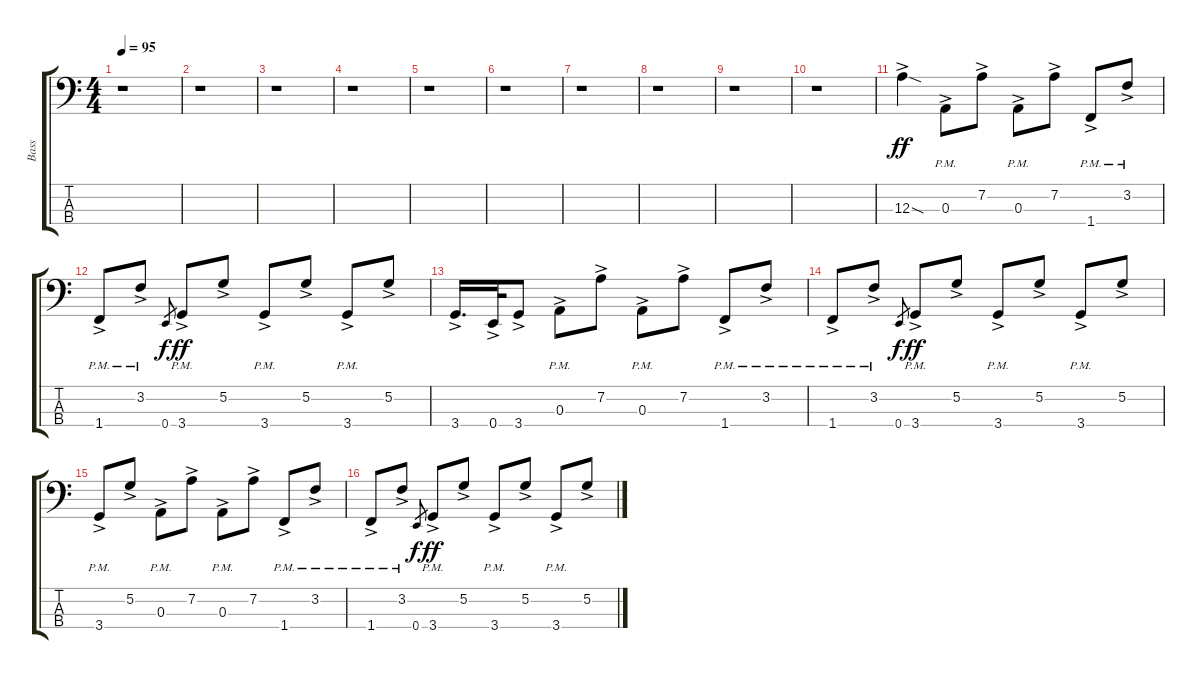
\track ("Bass" "Bass") {instrument electricbassfinger}
\staff {score tabs}
\tuning (G2 D2 A1 E1) {hide}
\ts (4 4)
\tempo 95
\clef f4
\ks c
r.1{dy ff} |
r.1 |
r.1 |
r.1 |
r.1 |
r.1 |
r.1 |
r.1 |
r.1 |
r.1 |
12.3{sod ac}.4 0.3{ac pm}.8 7.2{ac}.8 0.3{ac pm}.8 7.2{ac}.8 1.4{ac pm}.8 3.2{ac pm}.8 |
1.4{ac pm}.8 3.2{ac pm}.8 0.4.8{gr dy f} 3.4{ac pm}.8{dy ff} 5.2{ac}.8 3.4{ac pm}.8 5.2{ac}.8 3.4{ac pm}.8 5.2{ac}.8 |
3.4{ac}.16{d} 0.4{ac}.32 3.4{ac}.8 0.3{ac pm}.8 7.2{ac}.8 0.3{ac pm}.8 7.2{ac}.8 1.4{ac pm}.8 3.2{ac pm}.8 |
1.4{ac pm}.8 3.2{ac pm}.8 0.4.8{gr dy f} 3.4{ac pm}.8{dy ff} 5.2{ac}.8 3.4{ac pm}.8 5.2{ac}.8 3.4{ac pm}.8 5.2{ac}.8 |
3.4{ac pm}.8 5.2{ac}.8 0.3{ac pm}.8 7.2{ac}.8 0.3{ac pm}.8 7.2{ac}.8 1.4{ac pm}.8 3.2{ac pm}.8 |
1.4{ac pm}.8 3.2{ac pm}.8 0.4.8{gr dy f} 3.4{ac pm}.8{dy ff} 5.2{ac}.8 3.4{ac pm}.8 5.2{ac}.8 3.4{ac pm}.8 5.2{ac}.8
